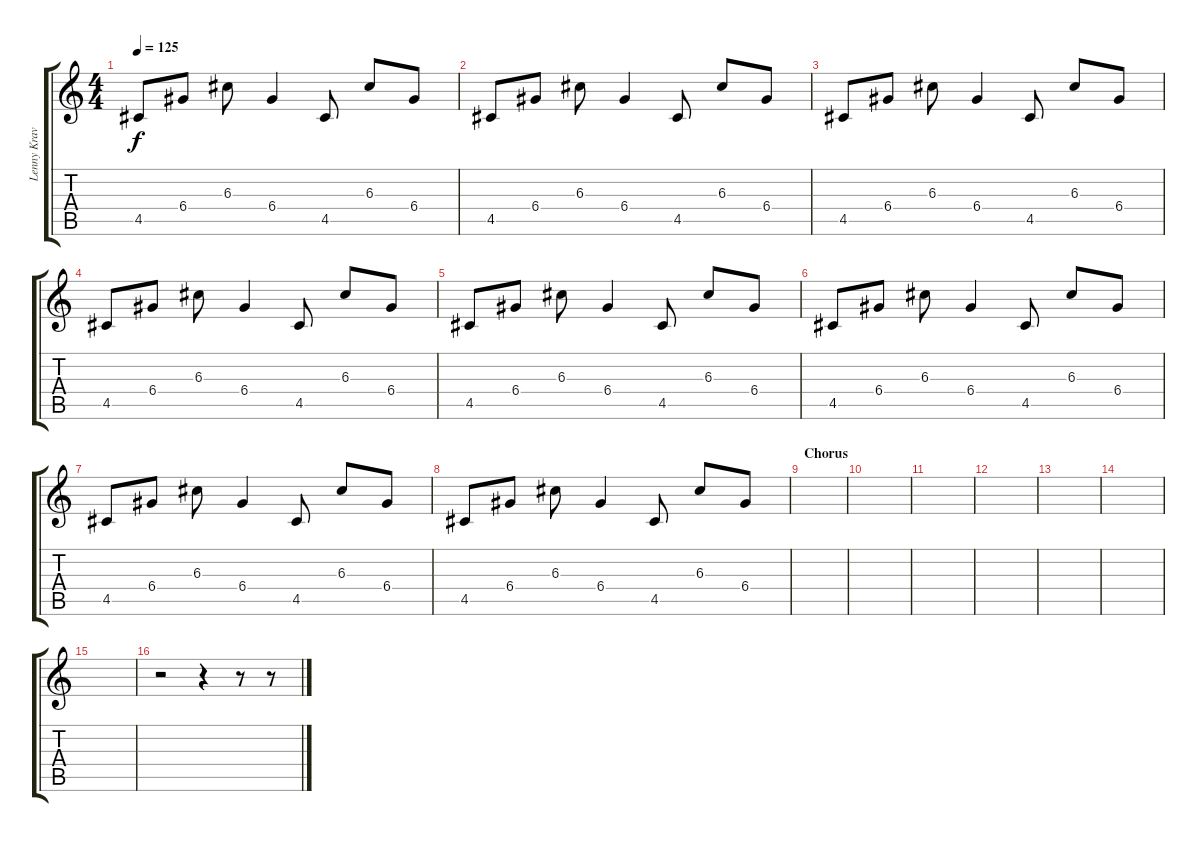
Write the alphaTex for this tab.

\track ("Lenny Kravitz 2" "Lenny Krav") {instrument acousticguitarsteel}
\staff {score tabs}
\tuning (E4 B3 G3 D3 A2 E2) {hide}
\ts (4 4)
\tempo 125
\clef g2
\ks c
4.5.8{dy f} 6.4.8 6.3.8 6.4.4 4.5.8 6.3.8 6.4.8 |
4.5.8 6.4.8 6.3.8 6.4.4 4.5.8 6.3.8 6.4.8 |
4.5.8 6.4.8 6.3.8 6.4.4 4.5.8 6.3.8 6.4.8 |
4.5.8 6.4.8 6.3.8 6.4.4 4.5.8 6.3.8 6.4.8 |
4.5.8 6.4.8 6.3.8 6.4.4 4.5.8 6.3.8 6.4.8 |
4.5.8 6.4.8 6.3.8 6.4.4 4.5.8 6.3.8 6.4.8 |
4.5.8 6.4.8 6.3.8 6.4.4 4.5.8 6.3.8 6.4.8 |
4.5.8 6.4.8 6.3.8 6.4.4 4.5.8 6.3.8 6.4.8 |
\section ("" "Chorus")
|
|
|
|
|
|
|
r.2 r.4 r.8 r.8
